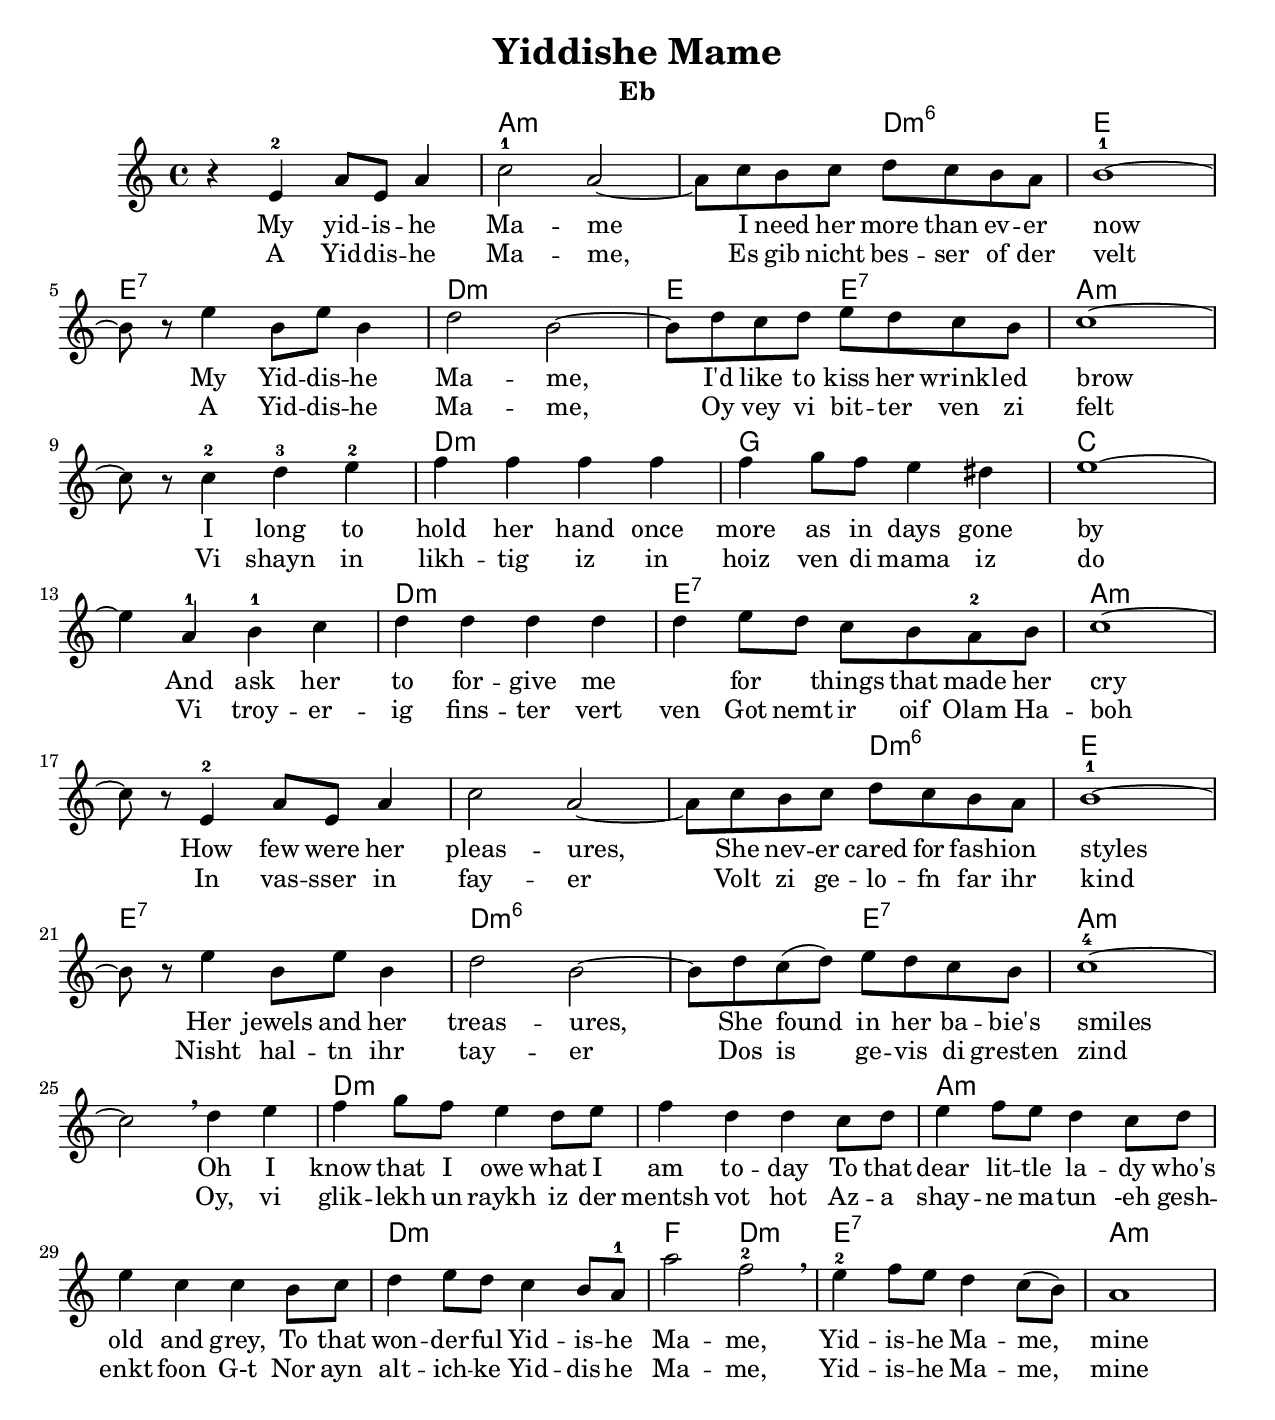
\version "2.18.0"
\include "english.ly"
\pointAndClickOff
\paper{
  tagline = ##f
  print-all-headers = ##t
  #(set-paper-size "letter")
}
date = #(strftime "%d-%m-%Y" (localtime (current-time)))

%\markup{ \italic{ " Updated " \date  }  }

%\markup{ Got something to say? }

global = {
  \clef treble
  \key g \minor
  \time 4/4
  \set Score.markFormatter = #format-mark-box-alphabet
}

%#################################### Melody ########################
melody = \relative c {
  \global
  %\partial 16*3 a16 d f   %lead in notes

  r4 d4-2 g8 d g4
  bf2-1 g~
  g8 bf a bf  c bf a g
  a1-1~
  \break
  a8 r d4 a8 d a4
  c2 a~
  a8 c bf c  d c bf a
  bf1~
  \break
  bf8 r bf4-2 c-3 d-2|
  ef4 ef ef ef
  ef4 f8 ef d4 cs
  d1~
  \break
  d4 g,-1 a-1  bf
  c4 c c c
  c4 d8 c bf a g-2 a |
  bf1~
  \break
  bf8 r d,4-2 g8 d g4
  bf2 g~
  g8 bf a bf  c bf a g
  a1-1~   %styles
  \break
  a8 r d4 a8 d a4
  c2 a~
  a8 c bf(c)  d c bf a
  bf1-4~
  \break
  bf2 \breathe c4 d
  ef4 f8 ef d4 c8 d|
  ef4 c c bf8 c
  d4 ef8 d c4 bf8 c
  \break
  d4 bf bf a8 bf
  c4 d8 c bf4 a8 g-1
  g'2 ef-2 \breathe
  d4-2 ef8 d c4 bf8(a)
  %{
    <<
    {d4 ef8 d c4 bf8(a)}
    {d2 d}
    >>
  %}
  g1
}
%################################# Lyrics #####################
\addlyrics{
  My yid -- is -- he Ma -- me
  I need her more than ev -- er now
  My Yid -- dis -- he Ma -- me,
  I'd like to kiss her wrinkl -- ed brow
  I long to hold her hand once more as in days gone by
  And ask her to for -- give me \skip 4 for \skip 4 things that made her cry
  How few were her pleas -- ures,
  She nev -- er cared for fash -- ion styles
  Her jewels and her treas -- ures,
  She found in her ba -- bie's smiles
  Oh I know that I owe what I am to -- day
  To that dear lit -- tle la -- dy who's old and grey,
  To that won -- der -- ful Yid -- is -- he Ma -- me,
  Yid -- is -- he Ma -- me, mine
}
\addlyrics {
  A Yid -- dis -- he Ma -- me,
  Es gib nicht bes -- ser of der velt
  A Yid -- dis -- he Ma -- me,
  Oy vey vi bit -- ter ven zi felt
  Vi shayn in likh -- tig iz in hoiz ven di mama iz do
  Vi troy -- er -- ig fins -- ter vert ven Got nemt ir oif Olam Ha -- boh

  In vas -- sser in fay -- er
  Volt zi ge -- lo -- fn far ihr kind
  Nisht hal -- tn ihr tay -- er
  Dos is ge -- vis di gresten zind
  Oy, vi glik -- lekh un raykh iz der mentsh vot hot
  Az -- a  shay -- ne ma -- tun -eh gesh -- enkt foon G-t
  Nor ayn alt -- ich -- ke Yid -- dis -- he Ma -- me,
  Yid -- is -- he Ma -- me, mine
  %Ma -- \skip 4 \skip 4 me \skip 8 mayn
}
%################################# Chords #######################
harmonies =  \chordmode {
  s1
  g2*3:m
  c2:m6
  d1
  d1:7
  c2*2:m
  (d2)
  d2:7
  g1*2:m
  c1:m
  f1
  bf1*2
  c1:m
  d1:7
  g2*7:m
  c2:m6
  d1
  d1:7
  c2*3:m6
  d2:7
  g1*2:m
  c1*2:m
  g1*2:m
  c1:m
  ef2
  c2:m
  d1:7
  g1:m

}

\score {\transpose c a
  <<
    \new ChordNames {
      \set chordChanges = ##f
     \transpose g c \harmonies
    }
    \new Staff
   \transpose g c' \melody
  >>
  \header{
    title= "Yiddishe Mame"
    subtitle=""
    composer= ""
    instrument = "Eb"
    arranger= ""
  }
  \layout{indent = 1.0\cm}
  \midi {
    \tempo 4 = 120

    % \midi { }
  }
}
%{
% more verses:
\markup{}
\markup {
  \fill-line {
    \hspace #0.1 % distance from left margin
    \column {
      \line { "1."
	\column {
	  ""
	}
      }
      \hspace #0.2 % vertical distance between verses
      \line { "2."
	\column {
	 ""
	}
      }
    }
    \hspace #0.1  % horiz. distance between columns
    \column {
      \line { "3."
	\column {
	  ""
	}
      }
      \hspace #0.2 % distance between verses
      \line { "4."
	\column {
	 ""
	}
      }
    }
    \hspace #0.1 % distance to right margin
  }
}

%}
